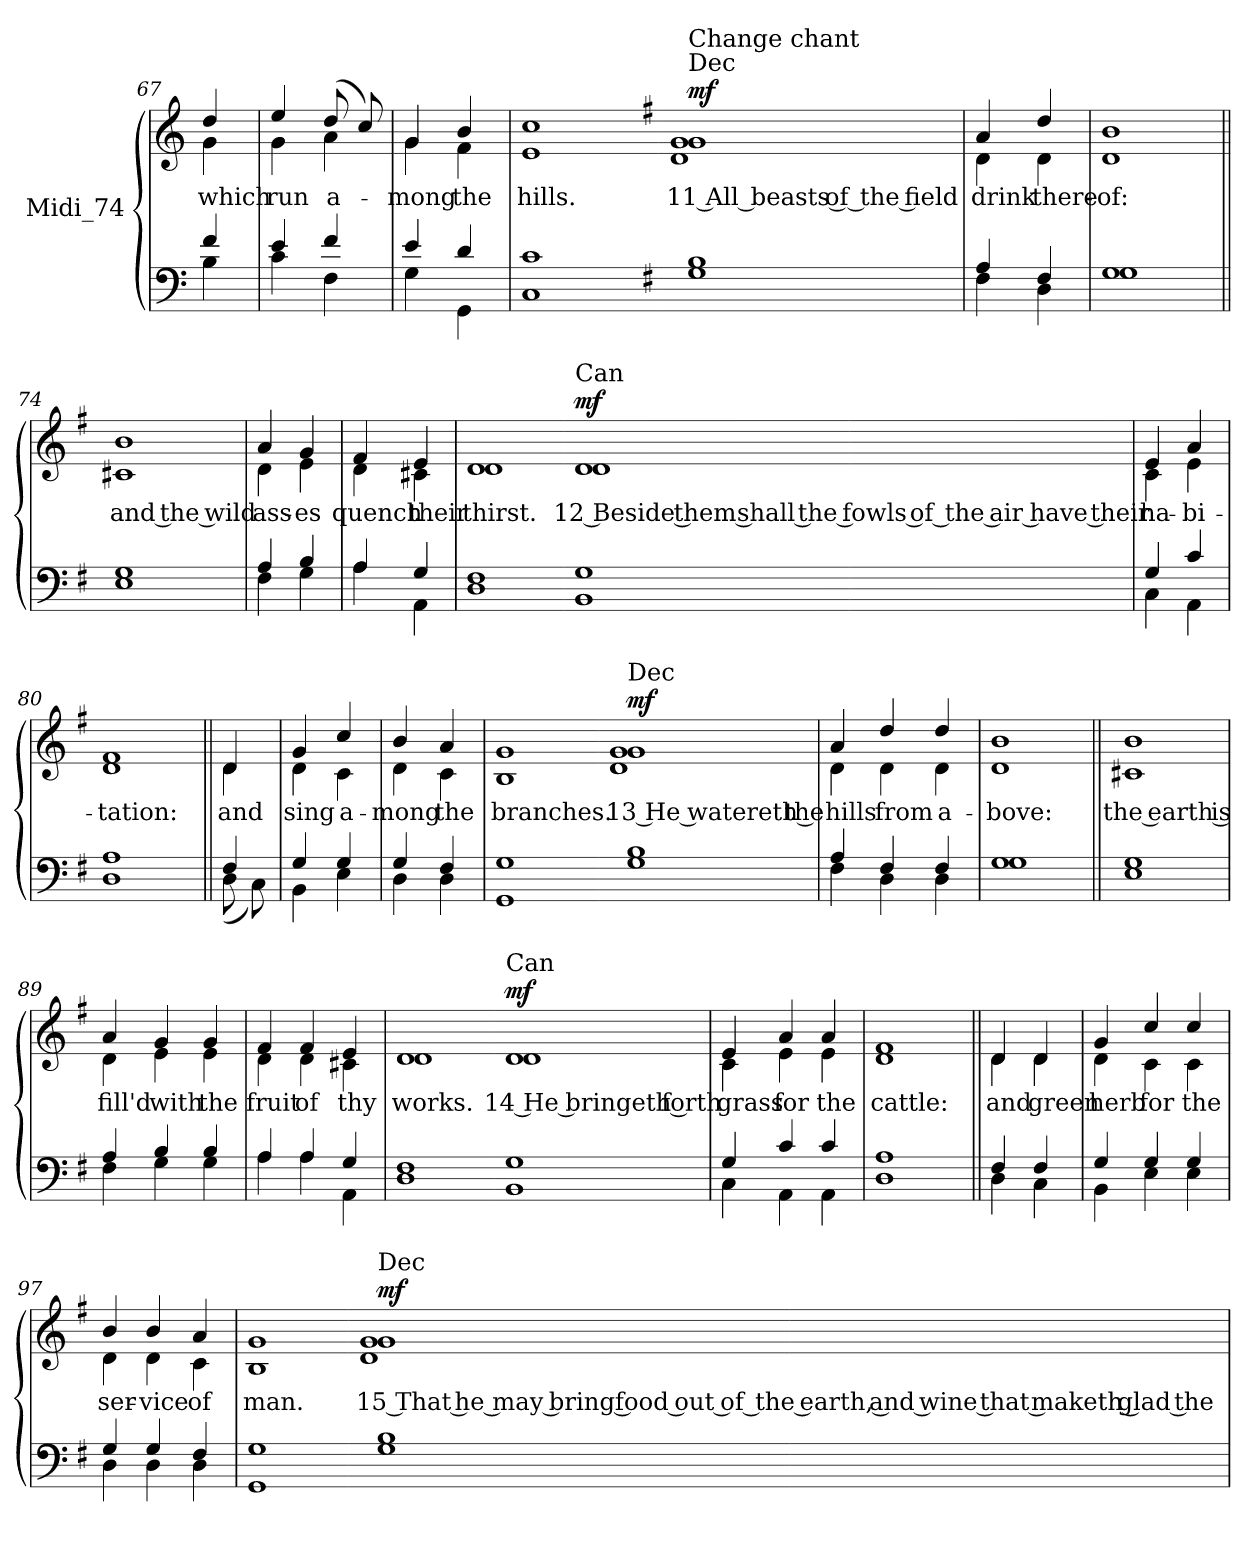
**kern	**kern	**text	**dynam
*part2	*part1	*part1	*part1
*staff2	*staff1	*staff1	*staff1
*I"Midi_74	*I"Midi_74	*	*
*clefF4	*clefG2	*	*
*k[]	*k[]	*	*
*C:	*C:	*	*
=67	=67	=67	=67
*^	*	*	*
!	!	!	!LO:LY:b	!
*	*	*^	*	*
4f	4B	4dd	4g	which	.
=68	=68	=68	=68	=68	=68
!	!	!	!	!LO:LY:b	!
4e	4c	4ee	4g	run	.
!	!	!	!	!LO:LY:b	!
4f	4F	(>8dd	4a\	a-	.
.	.	8cc)	.	.	.
=69	=69	=69	=69	=69	=69
!	!	!	!	!LO:LY:b	!
4e	4G	4g	4g	-mong	.
!	!	!	!	!LO:LY:b	!
4d	4GG	4b	4f	the	.
=70	=70	=70	=70	=70	=70
!	!	!	!	!LO:LY:b	!
1c	1C	1cc	1e	hills.	.
*k[f#]	*	*k[f#]	*	*	*
*G:	*	*G:	*	*	*
!!LO:LB:g=z	!!
=71-	=71-	=71-	=71-	=71-	=71-
!	!	!LO:TX:a:t=Dec	!	!	!
!	!	!LO:TX:a:t=Change chant	!	!	!
!	!	!	!	!LO:LY:b	!LO:DY:b
1B	1G	1g	1d 1g	11 All beasts of the field	mf
=72	=72	=72	=72	=72	=72
!	!	!	!	!LO:LY:b	!
4A	4F#	4a	4d	drink	.
!	!	!	!	!LO:LY:b	!
4F#	4D	4dd	4d	there-	.
=73	=73	=73	=73	=73	=73
!	!	!	!	!LO:LY:b	!
1G	1G	1b	1d	-of:	.
=74||	=74||	=74||	=74||	=74||	=74||
!	!	!	!	!LO:LY:b	!
1G	1E	1b	1c#X	and the wild	.
=75	=75	=75	=75	=75	=75
!	!	!	!	!LO:LY:b	!
4A	4F#	4a	4d	ass-	.
!	!	!	!	!LO:LY:b	!
4B	4G	4g	4e	-es	.
=76	=76	=76	=76	=76	=76
!	!	!	!	!LO:LY:b	!
4A	4A	4f#	4d	quench	.
!	!	!	!	!LO:LY:b	!
4G	4AA	4e	4c#X	their	.
=77	=77	=77	=77	=77	=77
!	!	!	!	!LO:LY:b	!
1F#	1D	1d	1d	thirst.	.
!!LO:LB:g=z	!!
=78-	=78-	=78-	=78-	=78-	=78-
!	!	!LO:TX:a:t=Can	!	!	!
!	!	!	!	!LO:LY:b	!LO:DY:b
1G	1BB	1d	1d	12 Beside them shall the fowls of the air have their	mf
=79	=79	=79	=79	=79	=79
!	!	!	!	!LO:LY:b	!
4G	4C	4e	4c	ha-	.
!	!	!	!	!LO:LY:b	!
4c	4AA	4a	4e	-bi-	.
=80	=80	=80	=80	=80	=80
!	!	!	!	!LO:LY:b	!
1A	1D	1f#	1d	-tation:	.
=81||	=81||	=81||	=81||	=81||	=81||
!	!	!	!	!LO:LY:b	!
4F#	(<8D	4d	4d	and	.
.	8C)	.	.	.	.
=82	=82	=82	=82	=82	=82
!	!	!	!	!LO:LY:b	!
4G	4BB	4g	4d	sing	.
!	!	!	!	!LO:LY:b	!
4G	4E	4cc	4c	a-	.
=83	=83	=83	=83	=83	=83
!	!	!	!	!LO:LY:b	!
4G	4D	4b	4d	-mong	.
!	!	!	!	!LO:LY:b	!
4F#	4D	4a	4c	the	.
=84	=84	=84	=84	=84	=84
!	!	!	!	!LO:LY:b	!
1G	1GG	1g	1B	branches.	.
!!LO:LB:g=z	!!
=85-	=85-	=85-	=85-	=85-	=85-
!	!	!LO:TX:a:t=Dec	!	!	!
!	!	!	!	!LO:LY:b	!LO:DY:b
1B	1G	1g	1d 1g	13 He watereth the	mf
=86	=86	=86	=86	=86	=86
!	!	!	!	!LO:LY:b	!
4A	4F#	4a	4d	hills	.
!	!	!	!	!LO:LY:b	!
4F#	4D	4dd	4d	from	.
!	!	!	!	!LO:LY:b	!
4F#	4D	4dd	4d	a-	.
=87	=87	=87	=87	=87	=87
!	!	!	!	!LO:LY:b	!
1G	1G	1b	1d	-bove:	.
=88||	=88||	=88||	=88||	=88||	=88||
!	!	!	!	!LO:LY:b	!
1G	1E	1b	1c#X	the earth is	.
=89	=89	=89	=89	=89	=89
!	!	!	!	!LO:LY:b	!
4A	4F#	4a	4d	fill'd	.
!	!	!	!	!LO:LY:b	!
4B	4G	4g	4e	with	.
!	!	!	!	!LO:LY:b	!
4B	4G	4g	4e	the	.
=90	=90	=90	=90	=90	=90
!	!	!	!	!LO:LY:b	!
4A	4A	4f#	4d	fruit	.
!	!	!	!	!LO:LY:b	!
4A	4A	4f#	4d	of	.
!	!	!	!	!LO:LY:b	!
4G	4AA	4e	4c#X	thy	.
=91	=91	=91	=91	=91	=91
!	!	!	!	!LO:LY:b	!
1F#	1D	1d	1d	works.	.
!!LO:LB:g=z	!!
=92-	=92-	=92-	=92-	=92-	=92-
!	!	!LO:TX:a:t=Can	!	!	!
!	!	!	!	!LO:LY:b	!LO:DY:b
1G	1BB	1d	1d	14 He bringeth forth	mf
=93	=93	=93	=93	=93	=93
!	!	!	!	!LO:LY:b	!
4G	4C	4e	4c	grass	.
!	!	!	!	!LO:LY:b	!
4c	4AA	4a	4e	for	.
!	!	!	!	!LO:LY:b	!
4c	4AA	4a	4e	the	.
=94	=94	=94	=94	=94	=94
!	!	!	!	!LO:LY:b	!
1A	1D	1f#	1d	cattle:	.
=95||	=95||	=95||	=95||	=95||	=95||
!	!	!	!	!LO:LY:b	!
4F#	4D	4d	4d	and	.
!	!	!	!	!LO:LY:b	!
4F#	4C	4d	4d	green	.
=96	=96	=96	=96	=96	=96
!	!	!	!	!LO:LY:b	!
4G	4BB	4g	4d	herb	.
!	!	!	!	!LO:LY:b	!
4G	4E	4cc	4c	for	.
!	!	!	!	!LO:LY:b	!
4G	4E	4cc	4c	the	.
=97	=97	=97	=97	=97	=97
!	!	!	!	!LO:LY:b	!
4G	4D	4b	4d	ser-	.
!	!	!	!	!LO:LY:b	!
4G	4D	4b	4d	-vice	.
!	!	!	!	!LO:LY:b	!
4F#	4D	4a	4c	of	.
=98	=98	=98	=98	=98	=98
!	!	!	!	!LO:LY:b	!
1G	1GG	1g	1B	man.	.
!!LO:LB:g=z	!!
=99-	=99-	=99-	=99-	=99-	=99-
!	!	!LO:TX:a:t=Dec	!	!	!
!	!	!	!	!LO:LY:b	!LO:DY:b
1B	1G	1g	1d 1g	15 That he may bring food out of the earth, and wine that maketh glad the	mf
*v	*v	*	*	*	*
*	*v	*v	*	*
=	=	=	=
*-	*-	*-	*-
